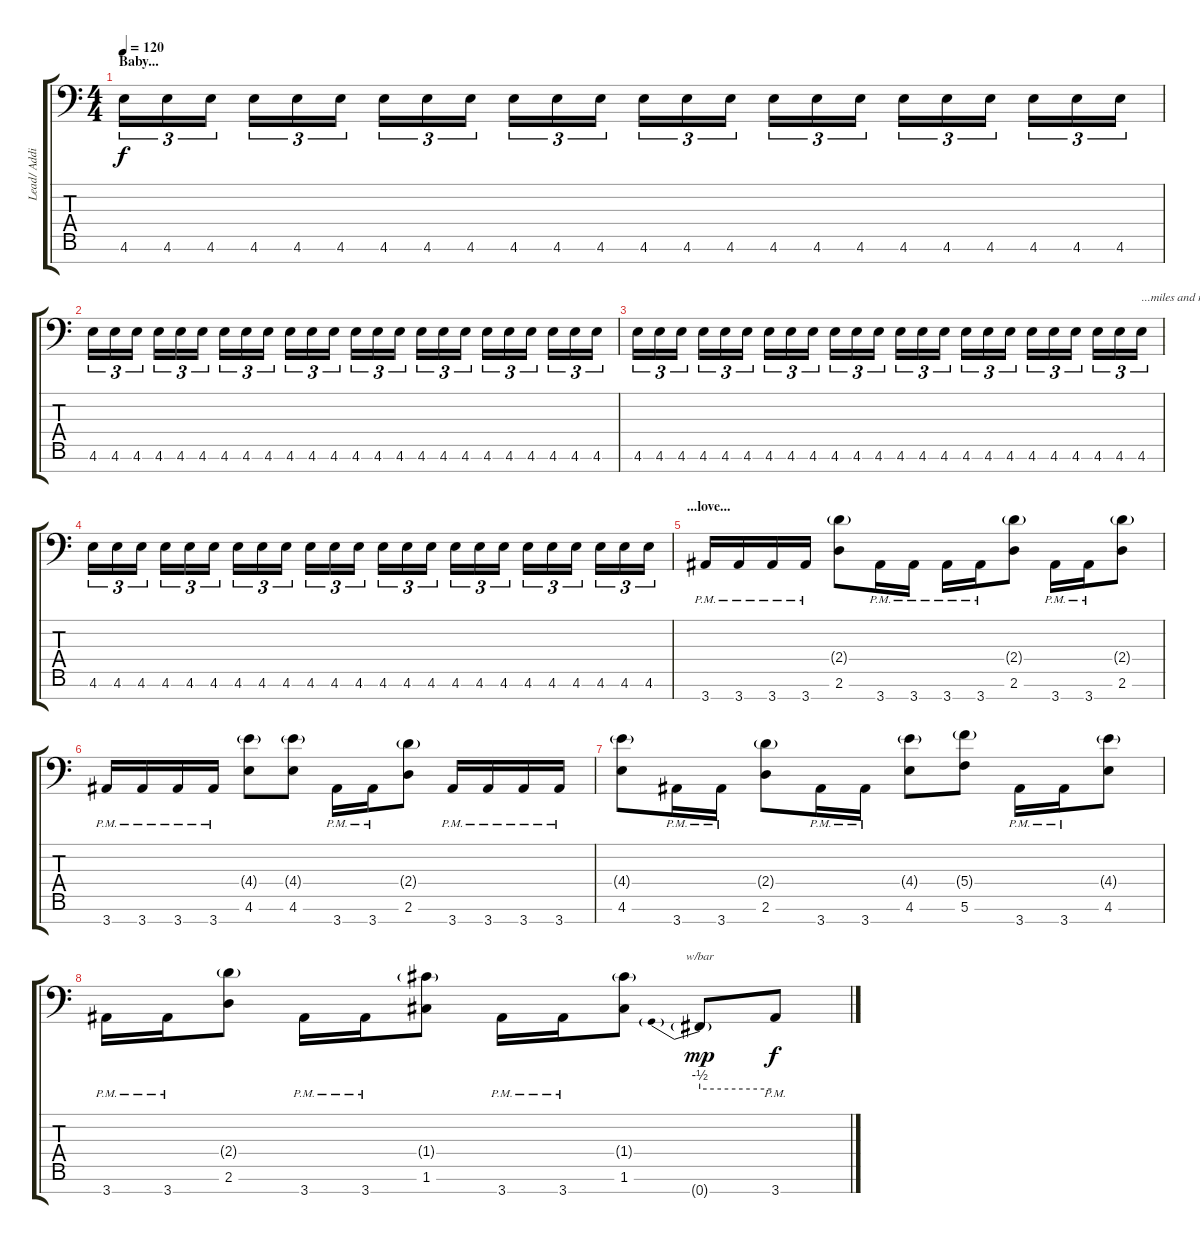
\track ("Lead/ Additional" "Lead/ Addi") {instrument overdrivenguitar}
\staff {score tabs}
\tuning (E4 C4 G3 C3 G2 C2 G1) {hide}
\ts (4 4)
\section ("" "Baby...")
\tempo 120
\clef f4
\ks c
4.6.16{tu (3 2) dy f} 4.6.16{tu (3 2)} 4.6.16{tu (3 2) beam splitsecondary} 4.6.16{tu (3 2)} 4.6.16{tu (3 2)} 4.6.16{tu (3 2)} 4.6.16{tu (3 2)} 4.6.16{tu (3 2)} 4.6.16{tu (3 2) beam splitsecondary} 4.6.16{tu (3 2)} 4.6.16{tu (3 2)} 4.6.16{tu (3 2)} 4.6.16{tu (3 2)} 4.6.16{tu (3 2)} 4.6.16{tu (3 2) beam splitsecondary} 4.6.16{tu (3 2)} 4.6.16{tu (3 2)} 4.6.16{tu (3 2)} 4.6.16{tu (3 2)} 4.6.16{tu (3 2)} 4.6.16{tu (3 2) beam splitsecondary} 4.6.16{tu (3 2)} 4.6.16{tu (3 2)} 4.6.16{tu (3 2)} |
4.6.16{tu (3 2)} 4.6.16{tu (3 2)} 4.6.16{tu (3 2) beam splitsecondary} 4.6.16{tu (3 2)} 4.6.16{tu (3 2)} 4.6.16{tu (3 2)} 4.6.16{tu (3 2)} 4.6.16{tu (3 2)} 4.6.16{tu (3 2) beam splitsecondary} 4.6.16{tu (3 2)} 4.6.16{tu (3 2)} 4.6.16{tu (3 2)} 4.6.16{tu (3 2)} 4.6.16{tu (3 2)} 4.6.16{tu (3 2) beam splitsecondary} 4.6.16{tu (3 2)} 4.6.16{tu (3 2)} 4.6.16{tu (3 2)} 4.6.16{tu (3 2)} 4.6.16{tu (3 2)} 4.6.16{tu (3 2) beam splitsecondary} 4.6.16{tu (3 2)} 4.6.16{tu (3 2)} 4.6.16{tu (3 2)} |
4.6.16{tu (3 2)} 4.6.16{tu (3 2)} 4.6.16{tu (3 2) beam splitsecondary} 4.6.16{tu (3 2)} 4.6.16{tu (3 2)} 4.6.16{tu (3 2)} 4.6.16{tu (3 2)} 4.6.16{tu (3 2)} 4.6.16{tu (3 2) beam splitsecondary} 4.6.16{tu (3 2)} 4.6.16{tu (3 2)} 4.6.16{tu (3 2)} 4.6.16{tu (3 2)} 4.6.16{tu (3 2)} 4.6.16{tu (3 2) beam splitsecondary} 4.6.16{tu (3 2)} 4.6.16{tu (3 2)} 4.6.16{tu (3 2)} 4.6.16{tu (3 2)} 4.6.16{tu (3 2)} 4.6.16{tu (3 2) beam splitsecondary} 4.6.16{tu (3 2)} 4.6.16{tu (3 2)} 4.6.16{tu (3 2) txt "...miles and miles of..."} |
4.6.16{tu (3 2)} 4.6.16{tu (3 2)} 4.6.16{tu (3 2) beam splitsecondary} 4.6.16{tu (3 2)} 4.6.16{tu (3 2)} 4.6.16{tu (3 2)} 4.6.16{tu (3 2)} 4.6.16{tu (3 2)} 4.6.16{tu (3 2) beam splitsecondary} 4.6.16{tu (3 2)} 4.6.16{tu (3 2)} 4.6.16{tu (3 2)} 4.6.16{tu (3 2)} 4.6.16{tu (3 2)} 4.6.16{tu (3 2) beam splitsecondary} 4.6.16{tu (3 2)} 4.6.16{tu (3 2)} 4.6.16{tu (3 2)} 4.6.16{tu (3 2)} 4.6.16{tu (3 2)} 4.6.16{tu (3 2) beam splitsecondary} 4.6.16{tu (3 2)} 4.6.16{tu (3 2)} 4.6.16{tu (3 2)} |
\section ("" "...love...")
3.7{pm}.16 3.7{pm}.16 3.7{pm}.16 3.7{pm}.16 (2.4{g} 2.6).8 3.7{pm}.16 3.7{pm}.16 3.7{pm}.16 3.7{pm}.16 (2.4{g} 2.6).8 3.7{pm}.16 3.7{pm}.16 (2.4{g} 2.6).8 |
3.7{pm}.16 3.7{pm}.16 3.7{pm}.16 3.7{pm}.16 (4.4{g} 4.6).8 (4.4{g} 4.6).8 3.7{pm}.16 3.7{pm}.16 (2.4{g} 2.6).8 3.7{pm}.16 3.7{pm}.16 3.7{pm}.16 3.7{pm}.16 |
(4.4{g} 4.6).8 3.7{pm}.16 3.7{pm}.16 (2.4{g} 2.6).8 3.7{pm}.16 3.7{pm}.16 (4.4{g} 4.6).8 (5.4{g} 5.6).8 3.7{pm}.16 3.7{pm}.16 (4.4{g} 4.6).8 |
3.7{pm}.16 3.7{pm}.16 (2.4{g} 2.6).8 3.7{pm}.16 3.7{pm}.16 (1.4{g} 1.6).8 3.7{pm}.16 3.7{pm}.16 (1.4{g} 1.6).8 0.7{g}.8{tbe (predive default 0 -2 60 -2) dy mp} 3.7{pm}.8{dy f}
